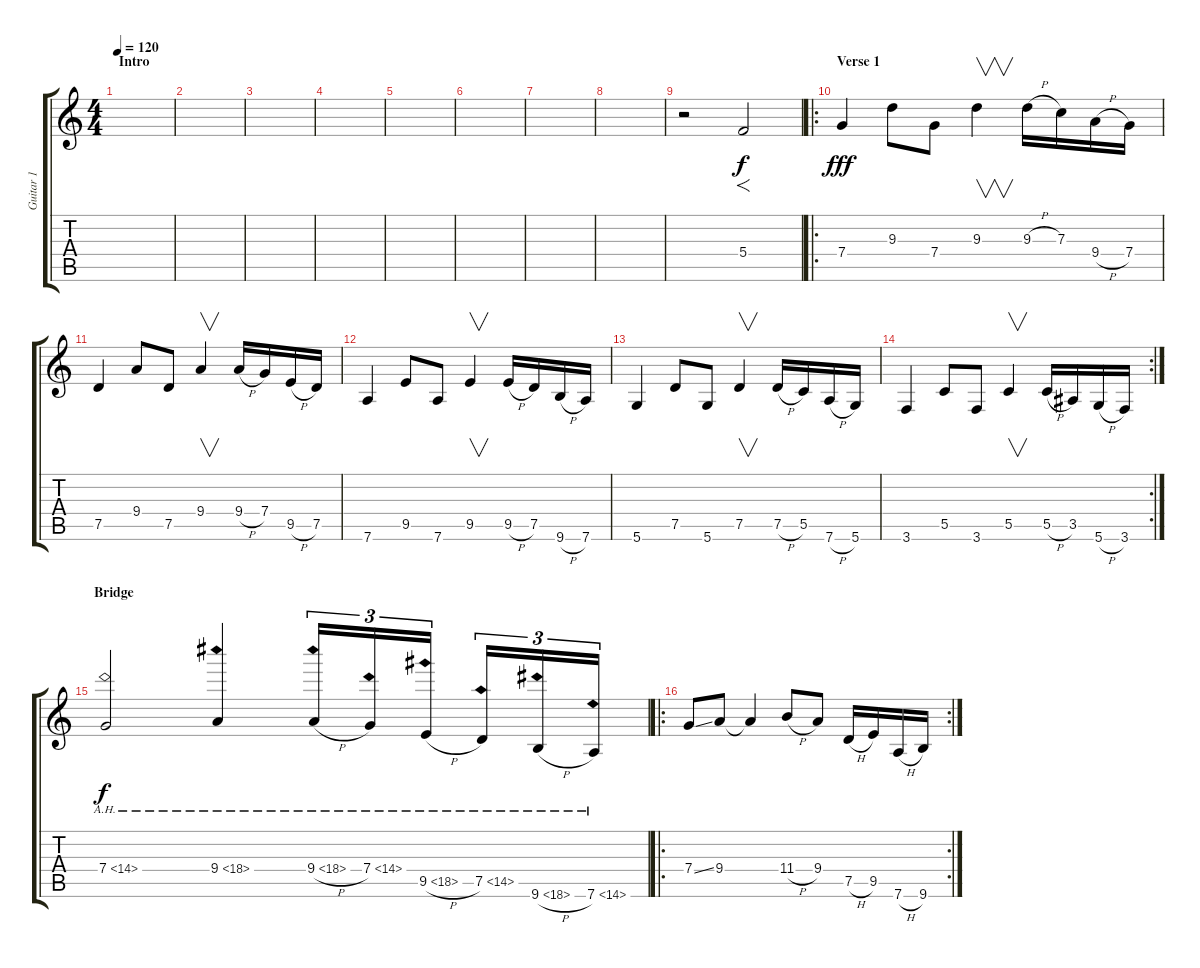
\track ("Guitar 1" "Guitar 1") {instrument distortionguitar}
\staff {score tabs}
\tuning (D4 A3 F3 C3 G2 D2) {hide}
\ts (4 4)
\section ("" "Intro")
\tempo 120
\clef g2
\ks c
|
|
|
|
|
|
|
|
r.2 5.4.2{f} |
\ro
\section ("" "Verse 1")
7.4.4{dy fff} 9.3.8 7.4.8 9.3.4{v} 9.3{h}.16 7.3.16 9.4{h}.16 7.4.16 |
7.5.4 9.4.8 7.5.8 9.4.4{v} 9.4{h}.16 7.4.16 9.5{h}.16 7.5.16 |
7.6.4 9.5.8 7.6.8 9.5.4{v} 9.5{h}.16 7.5.16 9.6{h}.16 7.6.16 |
5.6.4 7.5.8 5.6.8 7.5.4{v} 7.5{h}.16 5.5.16 7.6{h}.16 5.6.16 |
\rc 2
3.6.4 5.5.8 3.6.8 5.5.4{v} 5.5{h}.16 3.5.16 5.6{h}.16 3.6.16 |
\section ("" "Bridge")
7.4{ah 7}.2{dy f} 9.4{ah 9}.4 9.4{ah 9 h}.16{tu (3 2)} 7.4{ah 7}.16{tu (3 2)} 9.5{ah 9 h}.16{tu (3 2)} 7.5{ah 7}.16{tu (3 2)} 9.6{ah 9 h}.16{tu (3 2)} 7.6{ah 7}.16{tu (3 2)} |
\ro
\rc 2
7.4{ss}.8 9.4.8 9.4{t}.4 11.4{h}.8 9.4.8 7.5{h}.16 9.5.16 7.6{h}.16 9.6.16
